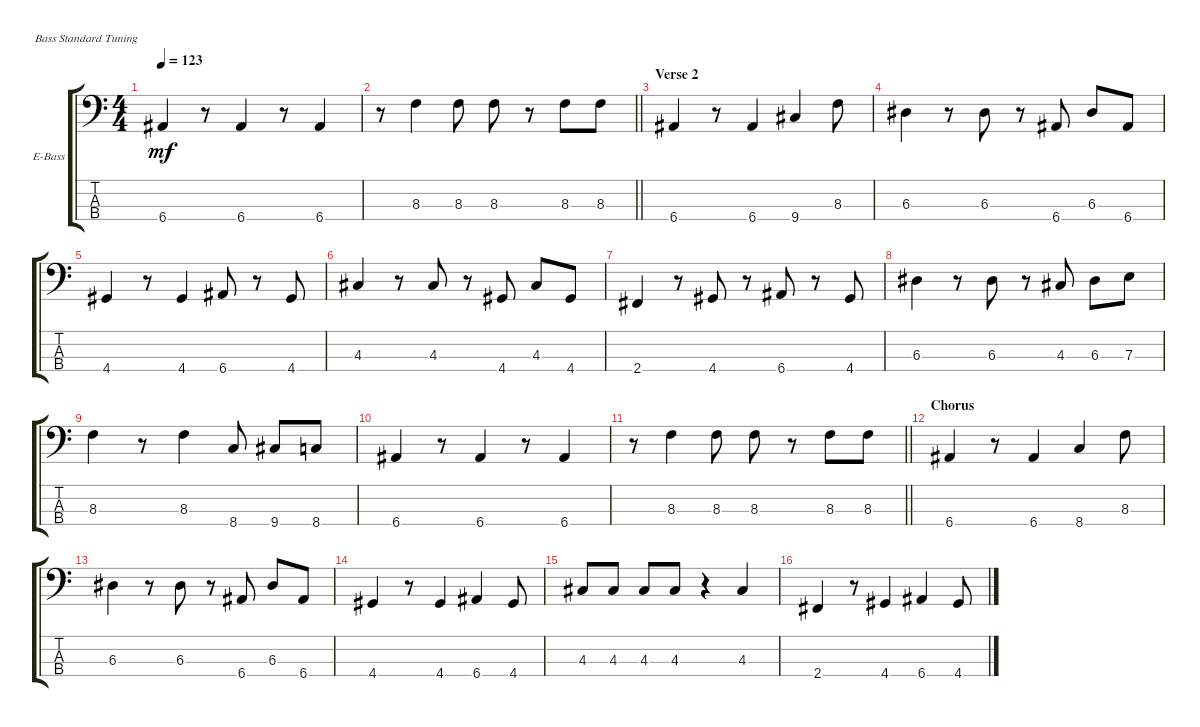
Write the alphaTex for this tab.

\defaultSystemsLayout 4
\bracketExtendMode groupsimilarinstruments
\firstSystemTrackNameOrientation horizontal
\otherSystemsTrackNameOrientation horizontal
\track ("Bass" "E-Bass") {instrument electricbassfinger}
\staff {score tabs}
\tuning (G2 D2 A1 E1)
\ts (4 4)
\tempo 123
\clef f4
\ks c
6.4.4{dy mf} r.8 6.4.4 r.8 6.4.4 |
\barLineRight lightlight
r.8 8.3.4 8.3.8 8.3.8 r.8 8.3.8 8.3.8 |
\section ("" "Verse 2")
6.4.4 r.8 6.4.4 9.4.4 8.3.8 |
6.3.4 r.8 6.3.8 r.8 6.4.8 6.3.8 6.4.8 |
4.4.4 r.8 4.4.4 6.4.8 r.8 4.4.8 |
4.3.4 r.8 4.3.8 r.8 4.4.8 4.3.8 4.4.8 |
2.4.4 r.8 4.4.8 r.8 6.4.8 r.8 4.4.8 |
6.3.4 r.8 6.3.8 r.8 4.3.8 6.3.8 7.3.8 |
8.3.4 r.8 8.3.4 8.4.8 9.4.8 8.4.8 |
6.4.4 r.8 6.4.4 r.8 6.4.4 |
\barLineRight lightlight
r.8 8.3.4 8.3.8 8.3.8 r.8 8.3.8 8.3.8 |
\section ("" "Chorus")
6.4.4 r.8 6.4.4 8.4.4 8.3.8 |
6.3.4 r.8 6.3.8 r.8 6.4.8 6.3.8 6.4.8 |
4.4.4 r.8 4.4.4 6.4.4 4.4.8 |
4.3.8 4.3.8 4.3.8 4.3.8 r.4 4.3.4 |
2.4.4 r.8 4.4.4 6.4.4 4.4.8
